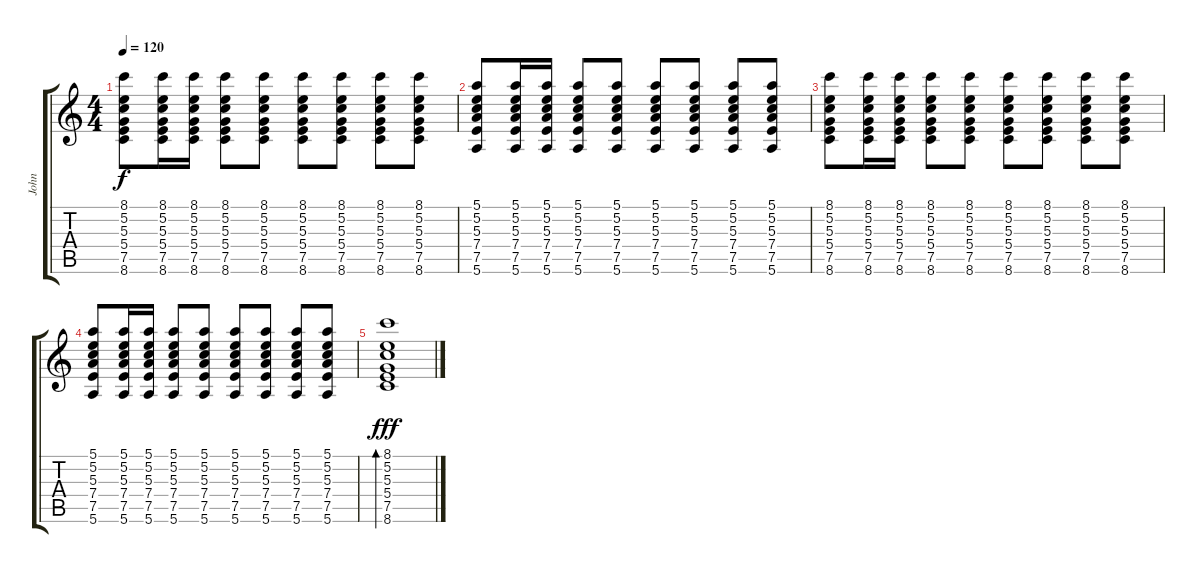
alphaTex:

\track ("John" "John") {instrument acousticguitarsteel}
\staff {score tabs}
\tuning (E4 B3 G3 D3 A2 E2) {hide}
\ts (4 4)
\tempo 120
\clef g2
\ks c
(8.1 5.2 5.3 5.4 7.5 8.6).8{dy f} (8.1 5.2 5.3 5.4 7.5 8.6).16 (8.1 5.2 5.3 5.4 7.5 8.6).16 (8.1 5.2 5.3 5.4 7.5 8.6).8 (8.1 5.2 5.3 5.4 7.5 8.6).8 (8.1 5.2 5.3 5.4 7.5 8.6).8 (8.1 5.2 5.3 5.4 7.5 8.6).8 (8.1 5.2 5.3 5.4 7.5 8.6).8 (8.1 5.2 5.3 5.4 7.5 8.6).8 |
(5.1 5.2 5.3 7.4 7.5 5.6).8 (5.1 5.2 5.3 7.4 7.5 5.6).16 (5.1 5.2 5.3 7.4 7.5 5.6).16 (5.1 5.2 5.3 7.4 7.5 5.6).8 (5.1 5.2 5.3 7.4 7.5 5.6).8 (5.1 5.2 5.3 7.4 7.5 5.6).8 (5.1 5.2 5.3 7.4 7.5 5.6).8 (5.1 5.2 5.3 7.4 7.5 5.6).8 (5.1 5.2 5.3 7.4 7.5 5.6).8 |
(8.1 5.2 5.3 5.4 7.5 8.6).8 (8.1 5.2 5.3 5.4 7.5 8.6).16 (8.1 5.2 5.3 5.4 7.5 8.6).16 (8.1 5.2 5.3 5.4 7.5 8.6).8 (8.1 5.2 5.3 5.4 7.5 8.6).8 (8.1 5.2 5.3 5.4 7.5 8.6).8 (8.1 5.2 5.3 5.4 7.5 8.6).8 (8.1 5.2 5.3 5.4 7.5 8.6).8 (8.1 5.2 5.3 5.4 7.5 8.6).8 |
(5.1 5.2 5.3 7.4 7.5 5.6).8 (5.1 5.2 5.3 7.4 7.5 5.6).16 (5.1 5.2 5.3 7.4 7.5 5.6).16 (5.1 5.2 5.3 7.4 7.5 5.6).8 (5.1 5.2 5.3 7.4 7.5 5.6).8 (5.1 5.2 5.3 7.4 7.5 5.6).8 (5.1 5.2 5.3 7.4 7.5 5.6).8 (5.1 5.2 5.3 7.4 7.5 5.6).8 (5.1 5.2 5.3 7.4 7.5 5.6).8 |
(8.1 5.2 5.3 5.4 7.5 8.6).1{bd 240 dy fff}
